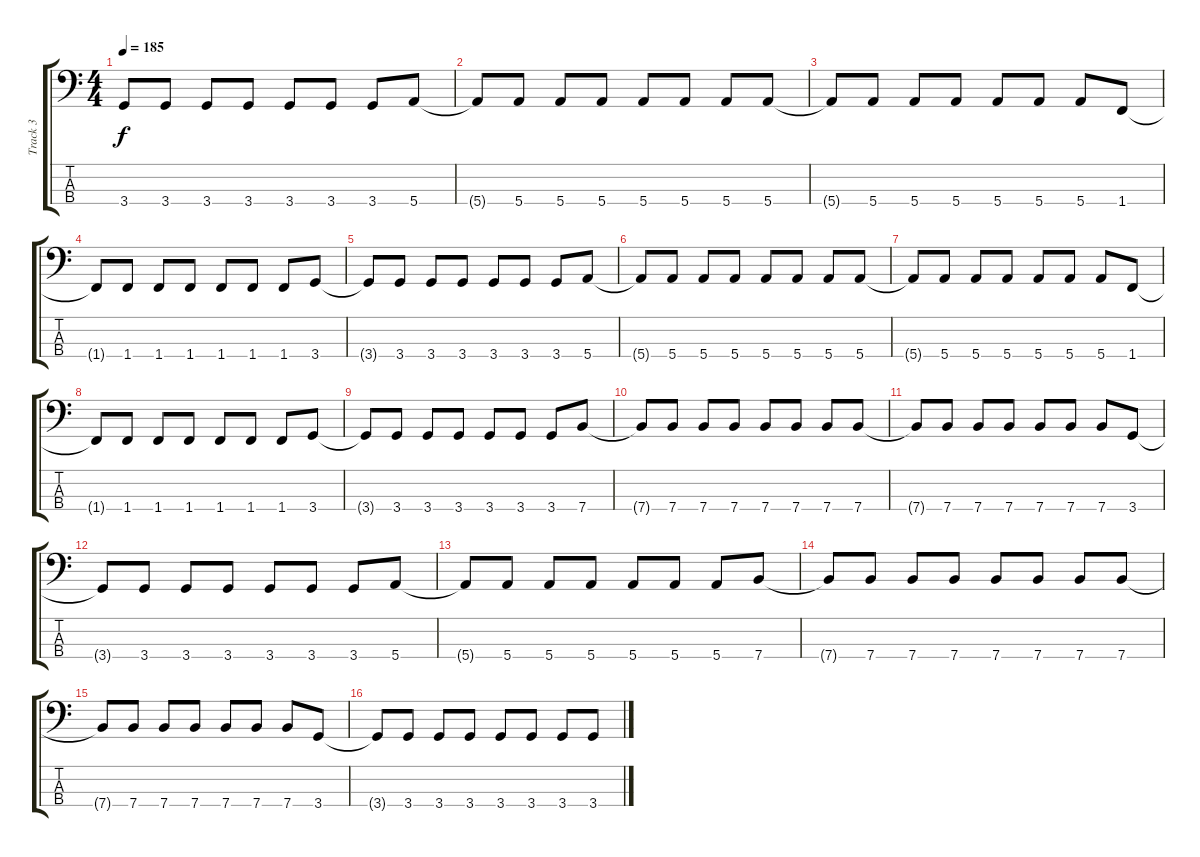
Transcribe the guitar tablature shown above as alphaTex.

\track ("Track 3" "Track 3") {instrument electricbasspick}
\staff {score tabs}
\tuning (G2 D2 A1 E1) {hide}
\ts (4 4)
\tempo 185
\clef f4
\ks c
3.4{t}.8{dy f} 3.4.8 3.4.8 3.4.8 3.4.8 3.4.8 3.4.8 5.4.8 |
5.4{t}.8 5.4.8 5.4.8 5.4.8 5.4.8 5.4.8 5.4.8 5.4.8 |
5.4{t}.8 5.4.8 5.4.8 5.4.8 5.4.8 5.4.8 5.4.8 1.4.8 |
1.4{t}.8 1.4.8 1.4.8 1.4.8 1.4.8 1.4.8 1.4.8 3.4.8 |
3.4{t}.8 3.4.8 3.4.8 3.4.8 3.4.8 3.4.8 3.4.8 5.4.8 |
5.4{t}.8 5.4.8 5.4.8 5.4.8 5.4.8 5.4.8 5.4.8 5.4.8 |
5.4{t}.8 5.4.8 5.4.8 5.4.8 5.4.8 5.4.8 5.4.8 1.4.8 |
1.4{t}.8 1.4.8 1.4.8 1.4.8 1.4.8 1.4.8 1.4.8 3.4.8 |
3.4{t}.8 3.4.8 3.4.8 3.4.8 3.4.8 3.4.8 3.4.8 7.4.8 |
7.4{t}.8 7.4.8 7.4.8 7.4.8 7.4.8 7.4.8 7.4.8 7.4.8 |
7.4{t}.8 7.4.8 7.4.8 7.4.8 7.4.8 7.4.8 7.4.8 3.4.8 |
3.4{t}.8 3.4.8 3.4.8 3.4.8 3.4.8 3.4.8 3.4.8 5.4.8 |
5.4{t}.8 5.4.8 5.4.8 5.4.8 5.4.8 5.4.8 5.4.8 7.4.8 |
7.4{t}.8 7.4.8 7.4.8 7.4.8 7.4.8 7.4.8 7.4.8 7.4.8 |
7.4{t}.8 7.4.8 7.4.8 7.4.8 7.4.8 7.4.8 7.4.8 3.4.8 |
3.4{t}.8 3.4.8 3.4.8 3.4.8 3.4.8 3.4.8 3.4.8 3.4.8
